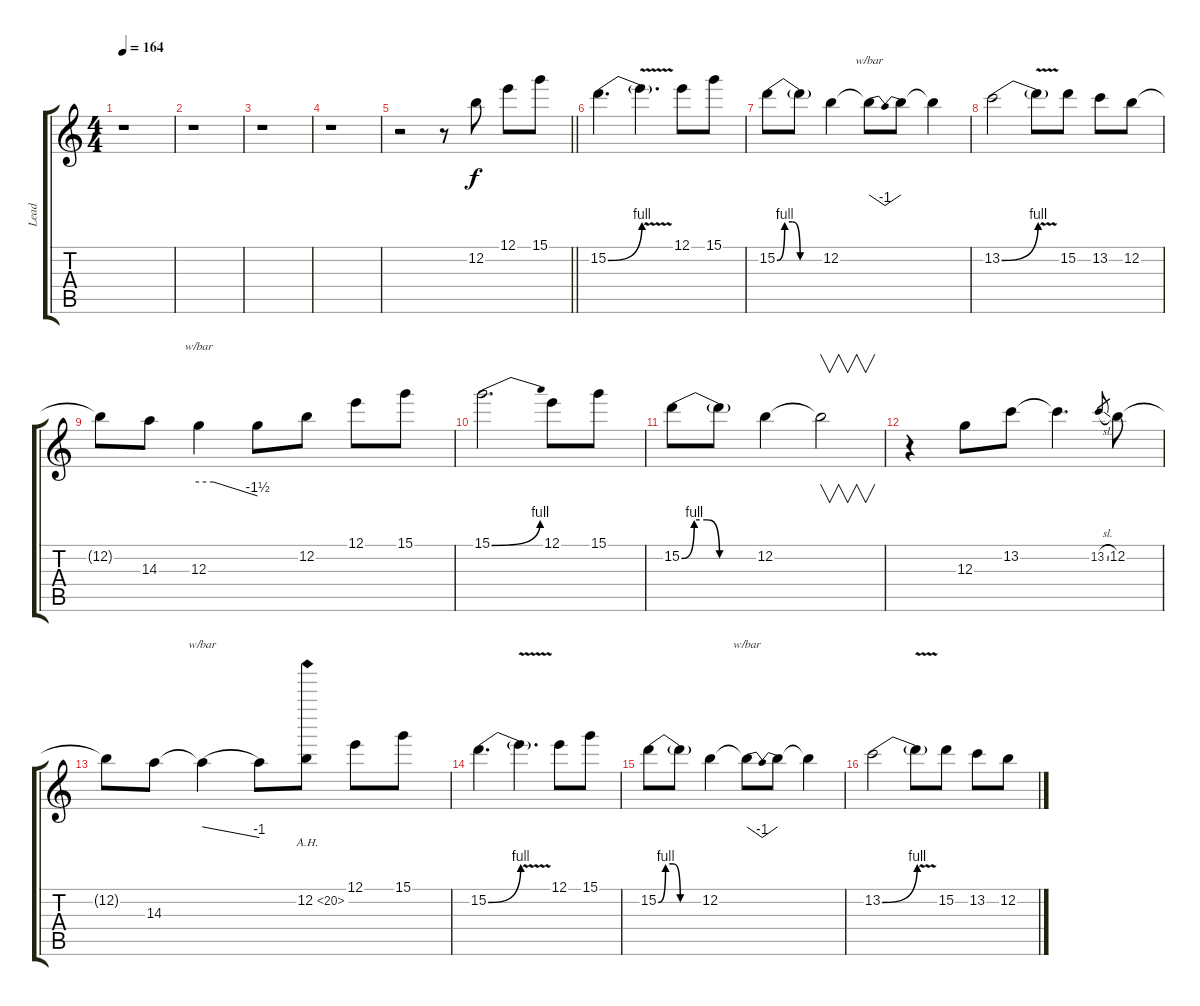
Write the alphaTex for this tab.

\track ("Lead" "Lead") {instrument overdrivenguitar}
\staff {score tabs}
\tuning (E4 B3 G3 D3 A2 E2) {hide}
\ts (4 4)
\tempo 164
\clef g2
\ks c
r.1{dy f} |
r.1 |
r.1 |
r.1 |
\barLineRight lightlight
r.2 r.8 12.2.8 12.1.8 15.1.8 |
15.2{be (bend 0 0 60 4)}.4{d} 15.2{v t}.4{d} 12.1.8 15.1.8 |
15.2{be (custom 0 0 10 4 20 4 30 0 60 0)}.8 15.2{t}.8 12.2.4 12.2{t}.8{tbe (dip default 0 0 30 -4 60 0)} 12.2{t}.8 12.2{t}.4 |
13.2{be (bend 0 0 60 4)}.2 13.2{v t}.8 15.2.8 13.2.8 12.2.8 |
12.2{t}.8 14.3.8 12.3.4{tbe (custom default 0 0 15 0 60 -6)} 12.3{t}.8 12.2.8 12.1.8 15.1.8 |
15.1{be (bend 0 0 60 4)}.2{d} 12.1.8 15.1.8 |
15.2{be (custom 0 0 10 4 20 4 30 0 60 0)}.8 15.2{t}.8 12.2.4 12.2{t}.2{v} |
r.4 12.3.8 13.2.8 13.2{t}.4{d} 13.2{sl}.8{gr} 12.2.8 |
12.2{t}.8 14.3.8 14.3{t}.4{tbe (dive default 0 0 60 -4)} 14.3{t}.8 12.2{ah 8}.8 12.1.8 15.1.8 |
15.2{be (bend 0 0 60 4)}.4{d} 15.2{v t}.4{d} 12.1.8 15.1.8 |
15.2{be (custom 0 0 10 4 20 4 30 0 60 0)}.8 15.2{t}.8 12.2.4 12.2{t}.8{tbe (dip default 0 0 30 -4 60 0)} 12.2{t}.8 12.2{t}.4 |
13.2{be (bend 0 0 60 4)}.2 13.2{v t}.8 15.2.8 13.2.8 12.2.8
